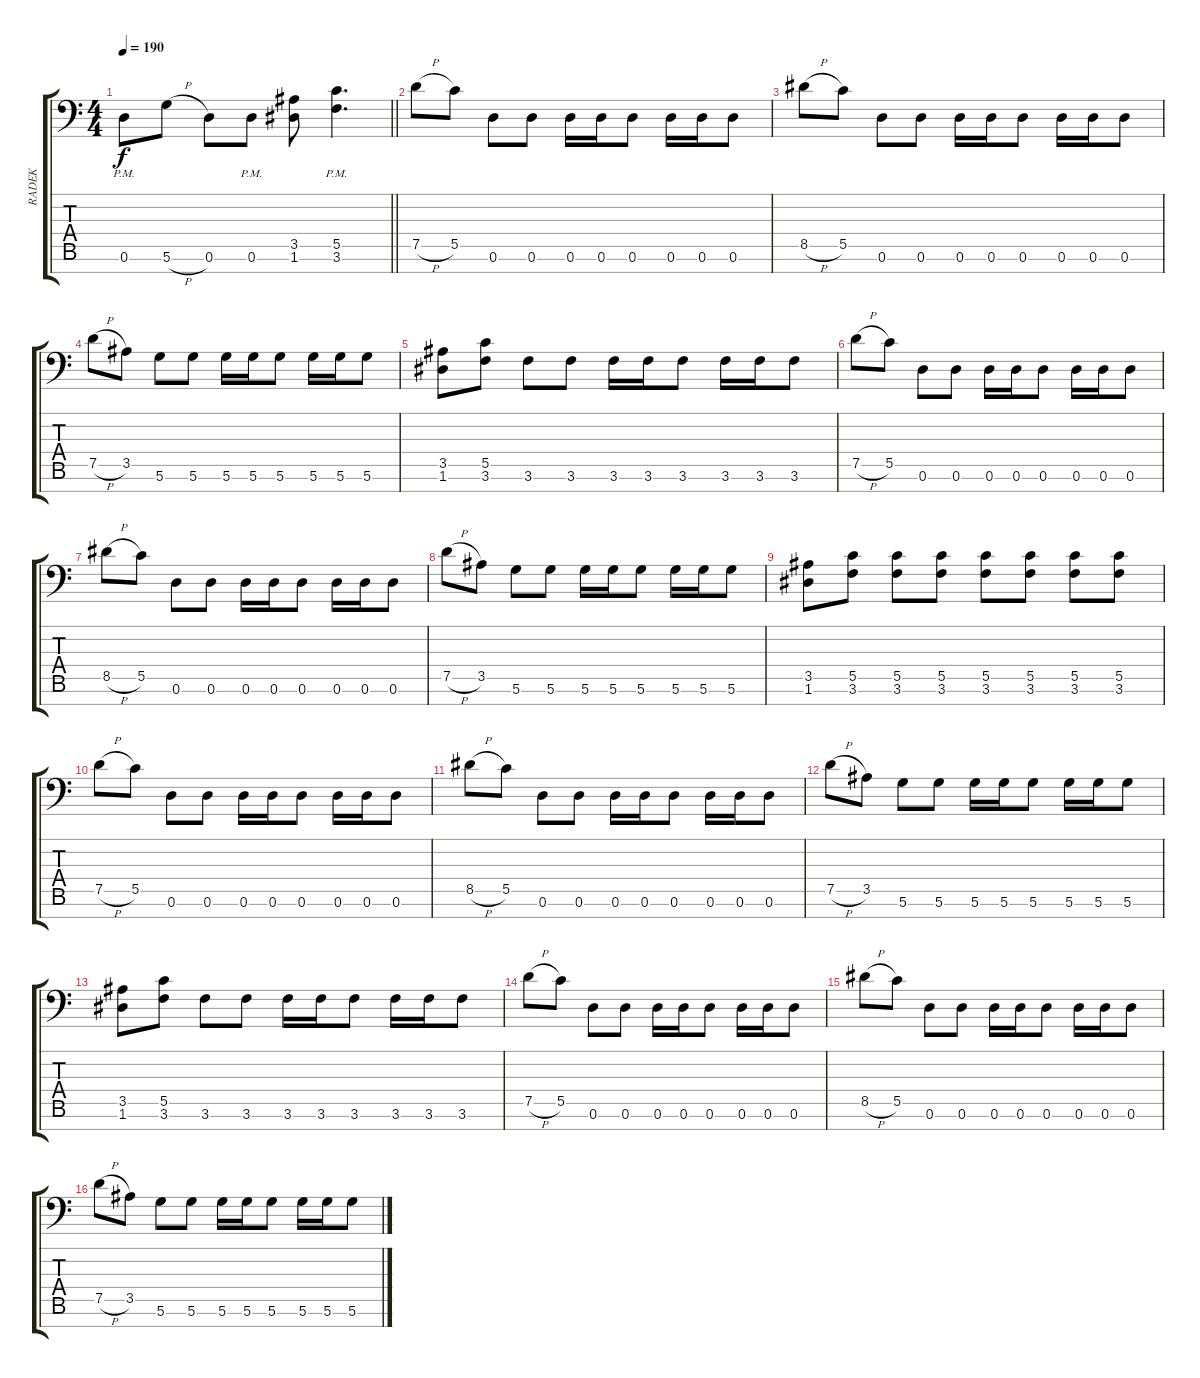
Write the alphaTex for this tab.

\track ("RADEK" "RADEK") {instrument distortionguitar}
\staff {score tabs}
\tuning (D4 A3 F3 C3 G2 D2 A1) {hide}
\ts (4 4)
\tempo 190
\clef f4
\barLineRight lightlight
\ks c
0.6{pm}.8{dy f} 5.6{h}.8 0.6.8 0.6{pm}.8 (3.5 1.6).8 (5.5 3.6{pm}).4{d} |
7.5{h}.8 5.5.8 0.6.8 0.6.8 0.6.16 0.6.16 0.6.8 0.6.16 0.6.16 0.6.8 |
8.5{h}.8 5.5.8 0.6.8 0.6.8 0.6.16 0.6.16 0.6.8 0.6.16 0.6.16 0.6.8 |
7.5{h}.8 3.5.8 5.6.8 5.6.8 5.6.16 5.6.16 5.6.8 5.6.16 5.6.16 5.6.8 |
(3.5 1.6).8 (5.5 3.6).8 3.6.8 3.6.8 3.6.16 3.6.16 3.6.8 3.6.16 3.6.16 3.6.8 |
7.5{h}.8 5.5.8 0.6.8 0.6.8 0.6.16 0.6.16 0.6.8 0.6.16 0.6.16 0.6.8 |
8.5{h}.8 5.5.8 0.6.8 0.6.8 0.6.16 0.6.16 0.6.8 0.6.16 0.6.16 0.6.8 |
7.5{h}.8 3.5.8 5.6.8 5.6.8 5.6.16 5.6.16 5.6.8 5.6.16 5.6.16 5.6.8 |
(3.5 1.6).8 (5.5 3.6).8 (5.5 3.6).8 (5.5 3.6).8 (5.5 3.6).8 (5.5 3.6).8 (5.5 3.6).8 (5.5 3.6).8 |
7.5{h}.8 5.5.8 0.6.8 0.6.8 0.6.16 0.6.16 0.6.8 0.6.16 0.6.16 0.6.8 |
8.5{h}.8 5.5.8 0.6.8 0.6.8 0.6.16 0.6.16 0.6.8 0.6.16 0.6.16 0.6.8 |
7.5{h}.8 3.5.8 5.6.8 5.6.8 5.6.16 5.6.16 5.6.8 5.6.16 5.6.16 5.6.8 |
(3.5 1.6).8 (5.5 3.6).8 3.6.8 3.6.8 3.6.16 3.6.16 3.6.8 3.6.16 3.6.16 3.6.8 |
7.5{h}.8 5.5.8 0.6.8 0.6.8 0.6.16 0.6.16 0.6.8 0.6.16 0.6.16 0.6.8 |
8.5{h}.8 5.5.8 0.6.8 0.6.8 0.6.16 0.6.16 0.6.8 0.6.16 0.6.16 0.6.8 |
7.5{h}.8 3.5.8 5.6.8 5.6.8 5.6.16 5.6.16 5.6.8 5.6.16 5.6.16 5.6.8
